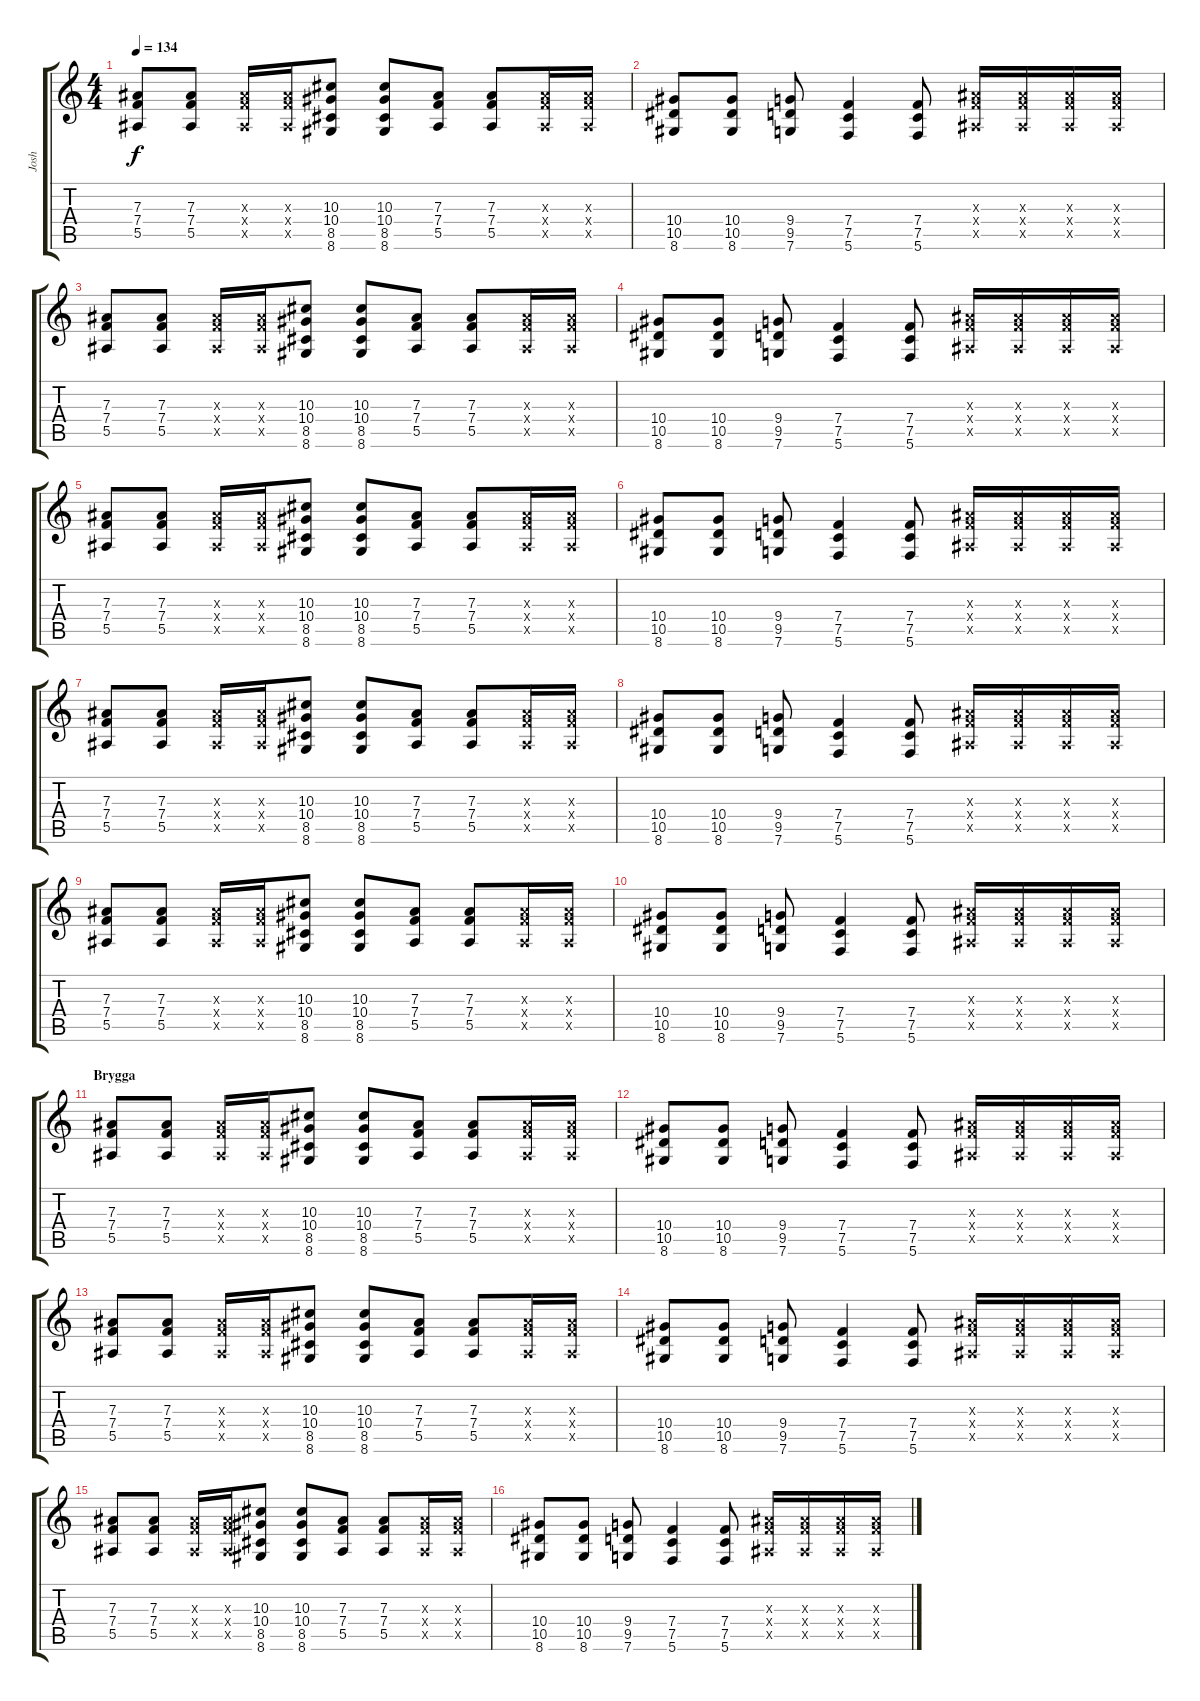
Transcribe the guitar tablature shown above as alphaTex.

\track ("Josh" "Josh") {instrument overdrivenguitar}
\staff {score tabs}
\tuning (C4 G3 Eb3 Bb2 F2 C2) {hide}
\ts (4 4)
\tempo 134
\clef g2
\ks c
(7.3 7.4 5.5).8{dy f} (7.3 7.4 5.5).8 (7.3{x} 7.4{x} 5.5{x}).16 (7.3{x} 7.4{x} 5.5{x}).16 (10.3 10.4 8.5 8.6).8 (10.3 10.4 8.5 8.6).8 (7.3 7.4 5.5).8 (7.3 7.4 5.5).8 (7.3{x} 7.4{x} 5.5{x}).16 (7.3{x} 7.4{x} 5.5{x}).16 |
(10.4 10.5 8.6).8 (10.4 10.5 8.6).8 (9.4 9.5 7.6).8 (7.4 7.5 5.6).4 (7.4 7.5 5.6).8 (7.3{x} 7.4{x} 5.5{x}).16 (7.3{x} 7.4{x} 5.5{x}).16 (7.3{x} 7.4{x} 5.5{x}).16 (7.3{x} 7.4{x} 5.5{x}).16 |
(7.3 7.4 5.5).8 (7.3 7.4 5.5).8 (7.3{x} 7.4{x} 5.5{x}).16 (7.3{x} 7.4{x} 5.5{x}).16 (10.3 10.4 8.5 8.6).8 (10.3 10.4 8.5 8.6).8 (7.3 7.4 5.5).8 (7.3 7.4 5.5).8 (7.3{x} 7.4{x} 5.5{x}).16 (7.3{x} 7.4{x} 5.5{x}).16 |
(10.4 10.5 8.6).8 (10.4 10.5 8.6).8 (9.4 9.5 7.6).8 (7.4 7.5 5.6).4 (7.4 7.5 5.6).8 (7.3{x} 7.4{x} 5.5{x}).16 (7.3{x} 7.4{x} 5.5{x}).16 (7.3{x} 7.4{x} 5.5{x}).16 (7.3{x} 7.4{x} 5.5{x}).16 |
(7.3 7.4 5.5).8 (7.3 7.4 5.5).8 (7.3{x} 7.4{x} 5.5{x}).16 (7.3{x} 7.4{x} 5.5{x}).16 (10.3 10.4 8.5 8.6).8 (10.3 10.4 8.5 8.6).8 (7.3 7.4 5.5).8 (7.3 7.4 5.5).8 (7.3{x} 7.4{x} 5.5{x}).16 (7.3{x} 7.4{x} 5.5{x}).16 |
(10.4 10.5 8.6).8 (10.4 10.5 8.6).8 (9.4 9.5 7.6).8 (7.4 7.5 5.6).4 (7.4 7.5 5.6).8 (7.3{x} 7.4{x} 5.5{x}).16 (7.3{x} 7.4{x} 5.5{x}).16 (7.3{x} 7.4{x} 5.5{x}).16 (7.3{x} 7.4{x} 5.5{x}).16 |
(7.3 7.4 5.5).8 (7.3 7.4 5.5).8 (7.3{x} 7.4{x} 5.5{x}).16 (7.3{x} 7.4{x} 5.5{x}).16 (10.3 10.4 8.5 8.6).8 (10.3 10.4 8.5 8.6).8 (7.3 7.4 5.5).8 (7.3 7.4 5.5).8 (7.3{x} 7.4{x} 5.5{x}).16 (7.3{x} 7.4{x} 5.5{x}).16 |
(10.4 10.5 8.6).8 (10.4 10.5 8.6).8 (9.4 9.5 7.6).8 (7.4 7.5 5.6).4 (7.4 7.5 5.6).8 (7.3{x} 7.4{x} 5.5{x}).16 (7.3{x} 7.4{x} 5.5{x}).16 (7.3{x} 7.4{x} 5.5{x}).16 (7.3{x} 7.4{x} 5.5{x}).16 |
(7.3 7.4 5.5).8 (7.3 7.4 5.5).8 (7.3{x} 7.4{x} 5.5{x}).16 (7.3{x} 7.4{x} 5.5{x}).16 (10.3 10.4 8.5 8.6).8 (10.3 10.4 8.5 8.6).8 (7.3 7.4 5.5).8 (7.3 7.4 5.5).8 (7.3{x} 7.4{x} 5.5{x}).16 (7.3{x} 7.4{x} 5.5{x}).16 |
(10.4 10.5 8.6).8 (10.4 10.5 8.6).8 (9.4 9.5 7.6).8 (7.4 7.5 5.6).4 (7.4 7.5 5.6).8 (7.3{x} 7.4{x} 5.5{x}).16 (7.3{x} 7.4{x} 5.5{x}).16 (7.3{x} 7.4{x} 5.5{x}).16 (7.3{x} 7.4{x} 5.5{x}).16 |
\section ("" "Brygga")
(7.3 7.4 5.5).8 (7.3 7.4 5.5).8 (7.3{x} 7.4{x} 5.5{x}).16 (7.3{x} 7.4{x} 5.5{x}).16 (10.3 10.4 8.5 8.6).8 (10.3 10.4 8.5 8.6).8 (7.3 7.4 5.5).8 (7.3 7.4 5.5).8 (7.3{x} 7.4{x} 5.5{x}).16 (7.3{x} 7.4{x} 5.5{x}).16 |
(10.4 10.5 8.6).8 (10.4 10.5 8.6).8 (9.4 9.5 7.6).8 (7.4 7.5 5.6).4 (7.4 7.5 5.6).8 (7.3{x} 7.4{x} 5.5{x}).16 (7.3{x} 7.4{x} 5.5{x}).16 (7.3{x} 7.4{x} 5.5{x}).16 (7.3{x} 7.4{x} 5.5{x}).16 |
(7.3 7.4 5.5).8 (7.3 7.4 5.5).8 (7.3{x} 7.4{x} 5.5{x}).16 (7.3{x} 7.4{x} 5.5{x}).16 (10.3 10.4 8.5 8.6).8 (10.3 10.4 8.5 8.6).8 (7.3 7.4 5.5).8 (7.3 7.4 5.5).8 (7.3{x} 7.4{x} 5.5{x}).16 (7.3{x} 7.4{x} 5.5{x}).16 |
(10.4 10.5 8.6).8 (10.4 10.5 8.6).8 (9.4 9.5 7.6).8 (7.4 7.5 5.6).4 (7.4 7.5 5.6).8 (7.3{x} 7.4{x} 5.5{x}).16 (7.3{x} 7.4{x} 5.5{x}).16 (7.3{x} 7.4{x} 5.5{x}).16 (7.3{x} 7.4{x} 5.5{x}).16 |
(7.3 7.4 5.5).8 (7.3 7.4 5.5).8 (7.3{x} 7.4{x} 5.5{x}).16 (7.3{x} 7.4{x} 5.5{x}).16 (10.3 10.4 8.5 8.6).8 (10.3 10.4 8.5 8.6).8 (7.3 7.4 5.5).8 (7.3 7.4 5.5).8 (7.3{x} 7.4{x} 5.5{x}).16 (7.3{x} 7.4{x} 5.5{x}).16 |
(10.4 10.5 8.6).8 (10.4 10.5 8.6).8 (9.4 9.5 7.6).8 (7.4 7.5 5.6).4 (7.4 7.5 5.6).8 (7.3{x} 7.4{x} 5.5{x}).16 (7.3{x} 7.4{x} 5.5{x}).16 (7.3{x} 7.4{x} 5.5{x}).16 (7.3{x} 7.4{x} 5.5{x}).16
